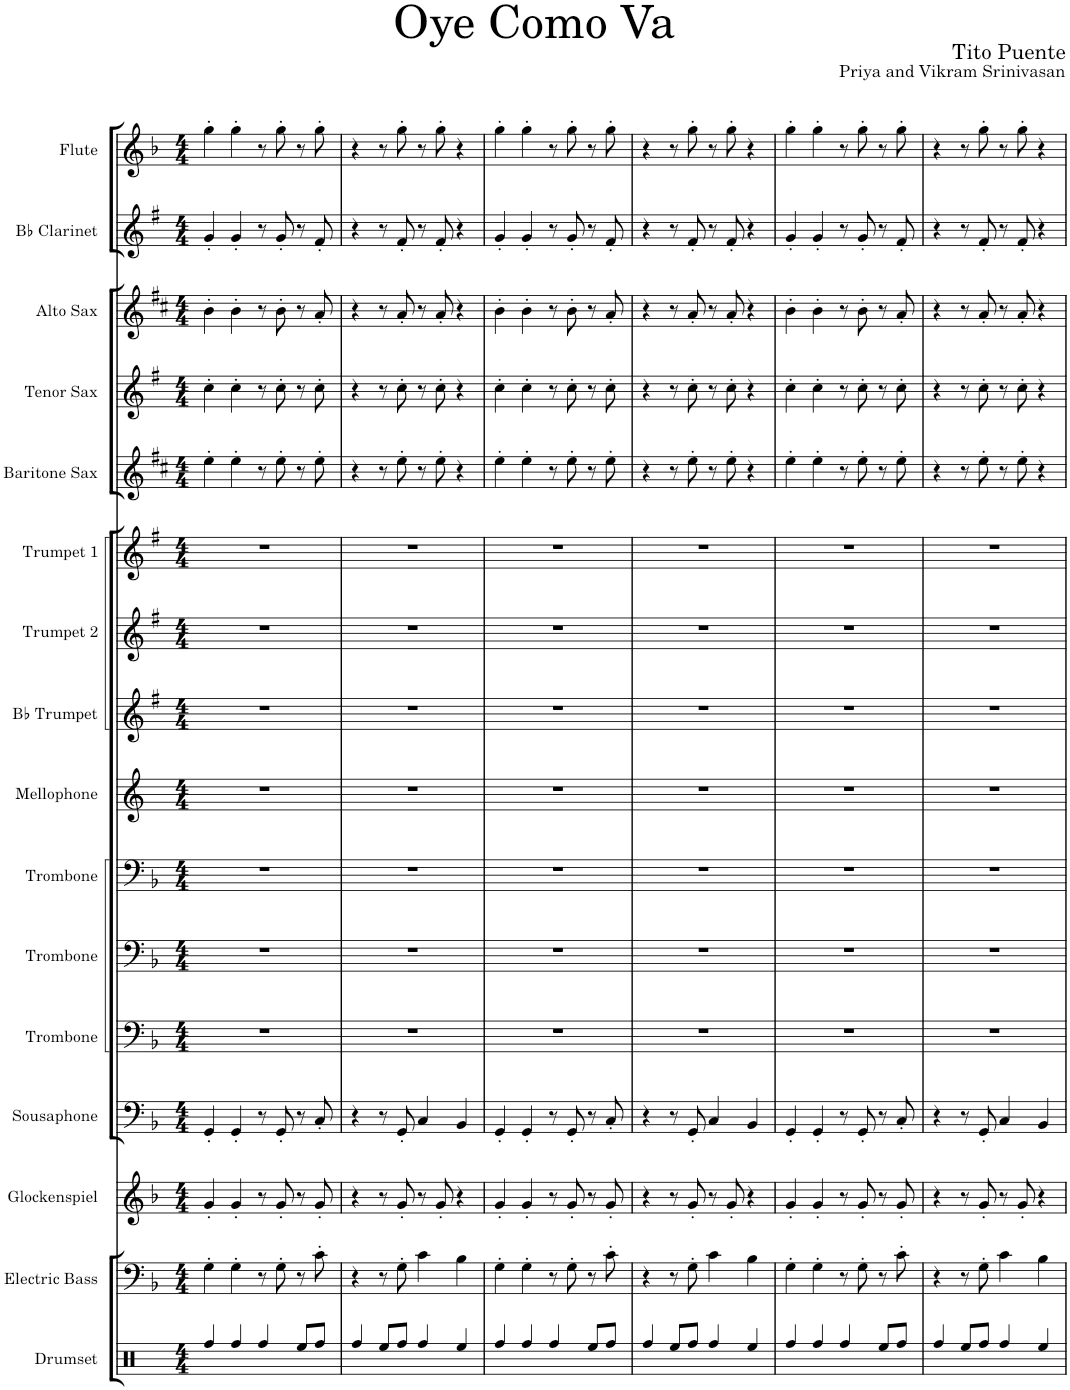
**kern	**kern	**kern	**kern	**kern	**kern	**kern	**kern	**kern	**kern	**kern	**kern	**kern	**kern	**kern	**kern
*part16	*part15	*part14	*part13	*part12	*part11	*part10	*part9	*part8	*part7	*part6	*part5	*part4	*part3	*part2	*part1
*staff16	*staff15	*staff14	*staff13	*staff12	*staff11	*staff10	*staff9	*staff8	*staff7	*staff6	*staff5	*staff4	*staff3	*staff2	*staff1
*I"Drumset	*I"Electric Bass	*I"Glockenspiel	*I"Sousaphone	*I"Trombone	*I"Trombone	*I"Trombone	*I"Mellophone	*I"Bb Trumpet	*I"Trumpet 2	*I"Trumpet 1	*I"Baritone Sax	*I"Tenor Sax	*I"Alto Sax	*I"Bb Clarinet	*I"Flute
*I'D. Set	*I'El. B.	*I'Glock.	*I'Sphn.	*I'Tbn.	*I'Tbn.	*I'Tbn.	*I'Mph.	*I'Bb Tpt.	*I'Tpt. 2	*I'Tpt. 1	*I'Bar. Sax.	*I'T. Sax.	*I'A. Sax.	*I'Bb Cl.	*I'Fl.
*clefX	*clefF4	*clefG2	*clefF4	*clefF4	*clefF4	*clefF4	*clefG2	*clefG2	*clefG2	*clefG2	*clefG2	*clefG2	*clefG2	*clefG2	*clefG2
*	*Trd7c12	*Trd-14c-24	*	*	*	*	*Trd4c7	*Trd1c2	*Trd1c2	*Trd1c2	*Trd12c21	*Trd8c14	*Trd5c9	*Trd1c2	*
*k[]	*k[b-]	*k[b-]	*k[b-]	*k[b-]	*k[b-]	*k[b-]	*k[]	*k[f#]	*k[f#]	*k[f#]	*k[f#c#]	*k[f#]	*k[f#c#]	*k[f#]	*k[b-]
*M4/4	*M4/4	*M4/4	*M4/4	*M4/4	*M4/4	*M4/4	*M4/4	*M4/4	*M4/4	*M4/4	*M4/4	*M4/4	*M4/4	*M4/4	*M4/4
=1	=1	=1	=1	=1	=1	=1	=1	=1	=1	=1	=1	=1	=1	=1	=1
4Rff/	4G'\	4g'/	4GG'/	1r	1r	1r	1r	1r	1r	1r	4ee'\	4cc'\	4b'\	4g'/	4gg'\
4Rff/	4G'\	4g'/	4GG'/	.	.	.	.	.	.	.	4ee'\	4cc'\	4b'\	4g'/	4gg'\
4Rff/	8r	8r	8r	.	.	.	.	.	.	.	8r	8r	8r	8r	8r
.	8G'\	8g'/	8GG'/	.	.	.	.	.	.	.	8ee'\	8cc'\	8b'\	8g'/	8gg'\
8Ree/L	8r	8r	8r	.	.	.	.	.	.	.	8r	8r	8r	8r	8r
8Rff/J	8c'\	8g'/	8C'/	.	.	.	.	.	.	.	8ee'\	8cc'\	8a'/	8f#'/	8gg'\
=2	=2	=2	=2	=2	=2	=2	=2	=2	=2	=2	=2	=2	=2	=2	=2
4Rff/	4r	4r	4r	1r	1r	1r	1r	1r	1r	1r	4r	4r	4r	4r	4r
8Ree/L	8r	8r	8r	.	.	.	.	.	.	.	8r	8r	8r	8r	8r
8Rff/J	8G'\	8g'/	8GG'/	.	.	.	.	.	.	.	8ee'\	8cc'\	8a'/	8f#'/	8gg'\
4Rff/	4c\	8r	4C/	.	.	.	.	.	.	.	8r	8r	8r	8r	8r
.	.	8g'/	.	.	.	.	.	.	.	.	8ee'\	8cc'\	8a'/	8f#'/	8gg'\
4Ree/	4B-\	4r	4BB-/	.	.	.	.	.	.	.	4r	4r	4r	4r	4r
=3	=3	=3	=3	=3	=3	=3	=3	=3	=3	=3	=3	=3	=3	=3	=3
4Rff/	4G'\	4g'/	4GG'/	1r	1r	1r	1r	1r	1r	1r	4ee'\	4cc'\	4b'\	4g'/	4gg'\
4Rff/	4G'\	4g'/	4GG'/	.	.	.	.	.	.	.	4ee'\	4cc'\	4b'\	4g'/	4gg'\
4Rff/	8r	8r	8r	.	.	.	.	.	.	.	8r	8r	8r	8r	8r
.	8G'\	8g'/	8GG'/	.	.	.	.	.	.	.	8ee'\	8cc'\	8b'\	8g'/	8gg'\
8Ree/L	8r	8r	8r	.	.	.	.	.	.	.	8r	8r	8r	8r	8r
8Rff/J	8c'\	8g'/	8C'/	.	.	.	.	.	.	.	8ee'\	8cc'\	8a'/	8f#'/	8gg'\
=4	=4	=4	=4	=4	=4	=4	=4	=4	=4	=4	=4	=4	=4	=4	=4
4Rff/	4r	4r	4r	1r	1r	1r	1r	1r	1r	1r	4r	4r	4r	4r	4r
8Ree/L	8r	8r	8r	.	.	.	.	.	.	.	8r	8r	8r	8r	8r
8Rff/J	8G'\	8g'/	8GG'/	.	.	.	.	.	.	.	8ee'\	8cc'\	8a'/	8f#'/	8gg'\
4Rff/	4c\	8r	4C/	.	.	.	.	.	.	.	8r	8r	8r	8r	8r
.	.	8g'/	.	.	.	.	.	.	.	.	8ee'\	8cc'\	8a'/	8f#'/	8gg'\
4Ree/	4B-\	4r	4BB-/	.	.	.	.	.	.	.	4r	4r	4r	4r	4r
=5	=5	=5	=5	=5	=5	=5	=5	=5	=5	=5	=5	=5	=5	=5	=5
4Rff/	4G'\	4g'/	4GG'/	1r	1r	1r	1r	1r	1r	1r	4ee'\	4cc'\	4b'\	4g'/	4gg'\
4Rff/	4G'\	4g'/	4GG'/	.	.	.	.	.	.	.	4ee'\	4cc'\	4b'\	4g'/	4gg'\
4Rff/	8r	8r	8r	.	.	.	.	.	.	.	8r	8r	8r	8r	8r
.	8G'\	8g'/	8GG'/	.	.	.	.	.	.	.	8ee'\	8cc'\	8b'\	8g'/	8gg'\
8Ree/L	8r	8r	8r	.	.	.	.	.	.	.	8r	8r	8r	8r	8r
8Rff/J	8c'\	8g'/	8C'/	.	.	.	.	.	.	.	8ee'\	8cc'\	8a'/	8f#'/	8gg'\
=6	=6	=6	=6	=6	=6	=6	=6	=6	=6	=6	=6	=6	=6	=6	=6
4Rff/	4r	4r	4r	1r	1r	1r	1r	1r	1r	1r	4r	4r	4r	4r	4r
8Ree/L	8r	8r	8r	.	.	.	.	.	.	.	8r	8r	8r	8r	8r
8Rff/J	8G'\	8g'/	8GG'/	.	.	.	.	.	.	.	8ee'\	8cc'\	8a'/	8f#'/	8gg'\
4Rff/	4c\	8r	4C/	.	.	.	.	.	.	.	8r	8r	8r	8r	8r
.	.	8g'/	.	.	.	.	.	.	.	.	8ee'\	8cc'\	8a'/	8f#'/	8gg'\
4Ree/	4B-\	4r	4BB-/	.	.	.	.	.	.	.	4r	4r	4r	4r	4r
=	=	=	=	=	=	=	=	=	=	=	=	=	=	=	=
*-	*-	*-	*-	*-	*-	*-	*-	*-	*-	*-	*-	*-	*-	*-	*-
